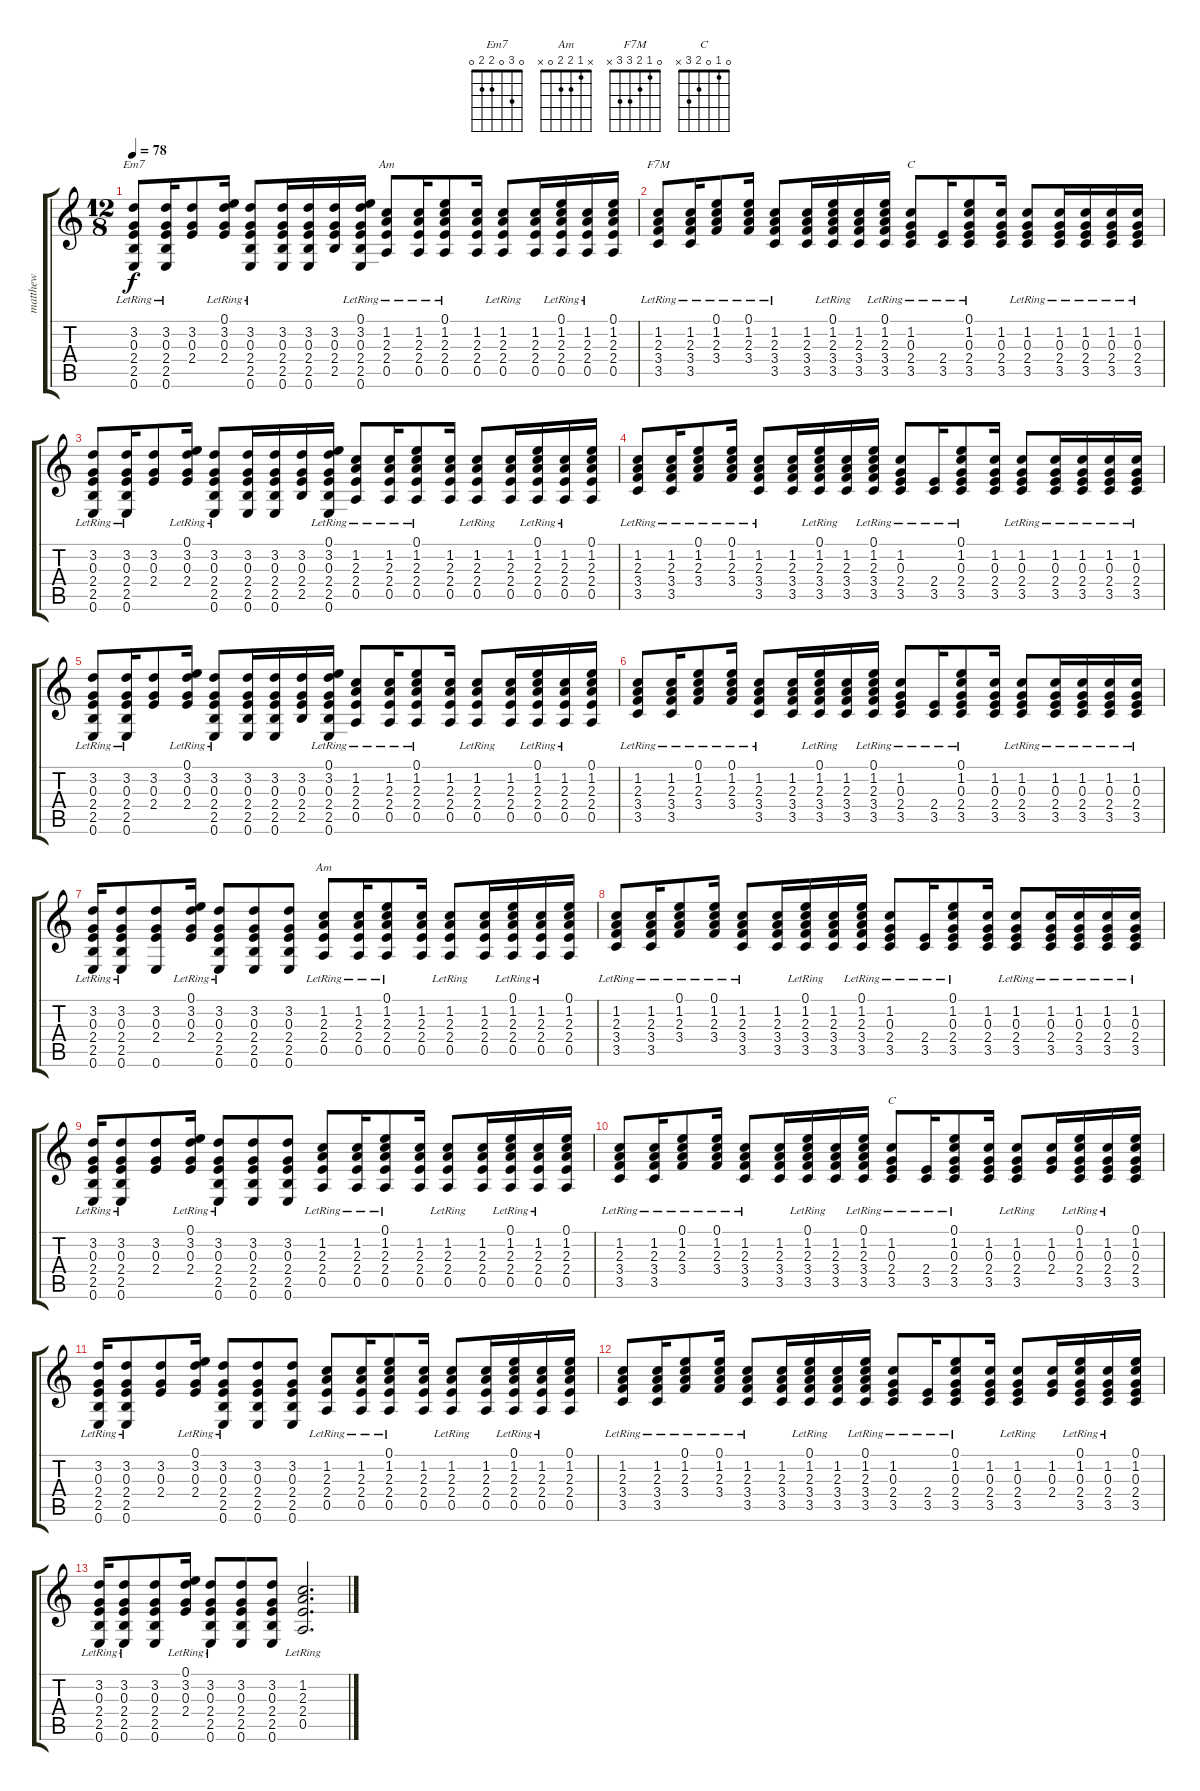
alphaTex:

\track ("matthew" "matthew") {mute instrument acousticguitarsteel}
\staff {score tabs}
\tuning (E4 B3 G3 D3 A2 E2) {hide}
\chord ("Em7" 0 3 0 2 2 0)
\chord ("Am" 0 1 2 2 0 x)
\chord ("F7M" 0 1 2 3 3 x)
\chord ("C" x 1 0 2 3 x)
\chord ("Am" x 1 2 2 0 x)
\chord ("C" 0 1 0 2 3 x)
\ts (12 8)
\tempo 78
\clef g2
\ks c
(3.2 0.3 2.4 2.5{lr} 0.6).8{ch "Em7" dy f} (3.2 0.3 2.4 2.5{lr} 0.6).16 (3.2 0.3 2.4).8 (0.1 3.2{lr} 0.3 2.4).16 (3.2{lr} 0.3 2.4 2.5{lr} 0.6).8 (3.2 0.3 2.4 2.5 0.6).16 (3.2 0.3 2.4 2.5 0.6).16 (3.2 0.3 2.4 2.5).16 (0.1{lr} 3.2 0.3 2.4 2.5 0.6).16 (1.2{lr} 2.3{lr} 2.4 0.5).8{ch "Am"} (1.2 2.3 2.4{lr} 0.5).16 (0.1{lr} 1.2 2.3 2.4 0.5).8 (1.2 2.3 2.4 0.5).16 (1.2 2.3 2.4 0.5{lr}).8 (1.2 2.3 2.4 0.5).16 (0.1{lr} 1.2 2.3 2.4 0.5).16 (1.2 2.3 2.4 0.5{lr}).16 (0.1 1.2 2.3 2.4 0.5).16 |
(1.2 2.3 3.4 3.5{lr}).8{ch "F7M"} (1.2 2.3 3.4 3.5{lr}).16 (0.1{lr} 1.2 2.3 3.4).8 (0.1 1.2{lr} 2.3 3.4).16 (1.2{lr} 2.3 3.4 3.5{lr}).8 (1.2 2.3 3.4 3.5).16 (0.1{lr} 1.2 2.3 3.4 3.5).16 (1.2 2.3 3.4 3.5).16 (0.1{lr} 1.2 2.3 3.4 3.5).16 (1.2{lr} 0.3{lr} 2.4 3.5).8{ch "C"} (2.4{lr} 3.5).16 (0.1{lr} 1.2 0.3 2.4 3.5).8 (1.2 0.3 2.4 3.5).16 (1.2 0.3 2.4 3.5{lr}).8 (1.2 0.3 2.4 3.5{lr}).16 (1.2 0.3 2.4 3.5{lr}).16 (1.2 0.3 2.4 3.5{lr}).16 (1.2 0.3 2.4 3.5{lr}).16 |
(3.2 0.3 2.4 2.5{lr} 0.6).8 (3.2 0.3 2.4 2.5{lr} 0.6).16 (3.2 0.3 2.4).8 (0.1 3.2{lr} 0.3 2.4).16 (3.2{lr} 0.3 2.4 2.5{lr} 0.6).8 (3.2 0.3 2.4 2.5 0.6).16 (3.2 0.3 2.4 2.5 0.6).16 (3.2 0.3 2.4 2.5).16 (0.1{lr} 3.2 0.3 2.4 2.5 0.6).16 (1.2{lr} 2.3{lr} 2.4 0.5).8 (1.2 2.3 2.4{lr} 0.5).16 (0.1{lr} 1.2 2.3 2.4 0.5).8 (1.2 2.3 2.4 0.5).16 (1.2 2.3 2.4 0.5{lr}).8 (1.2 2.3 2.4 0.5).16 (0.1{lr} 1.2 2.3 2.4 0.5).16 (1.2 2.3 2.4 0.5{lr}).16 (0.1 1.2 2.3 2.4 0.5).16 |
(1.2 2.3 3.4 3.5{lr}).8 (1.2 2.3 3.4 3.5{lr}).16 (0.1{lr} 1.2 2.3 3.4).8 (0.1 1.2{lr} 2.3 3.4).16 (1.2{lr} 2.3 3.4 3.5{lr}).8 (1.2 2.3 3.4 3.5).16 (0.1{lr} 1.2 2.3 3.4 3.5).16 (1.2 2.3 3.4 3.5).16 (0.1{lr} 1.2 2.3 3.4 3.5).16 (1.2{lr} 0.3{lr} 2.4 3.5).8 (2.4{lr} 3.5).16 (0.1{lr} 1.2 0.3 2.4 3.5).8 (1.2 0.3 2.4 3.5).16 (1.2 0.3 2.4 3.5{lr}).8 (1.2 0.3 2.4 3.5{lr}).16 (1.2 0.3 2.4 3.5{lr}).16 (1.2 0.3 2.4 3.5{lr}).16 (1.2 0.3 2.4 3.5{lr}).16 |
(3.2 0.3 2.4 2.5{lr} 0.6).8 (3.2 0.3 2.4 2.5{lr} 0.6).16 (3.2 0.3 2.4).8 (0.1 3.2{lr} 0.3 2.4).16 (3.2{lr} 0.3 2.4 2.5{lr} 0.6).8 (3.2 0.3 2.4 2.5 0.6).16 (3.2 0.3 2.4 2.5 0.6).16 (3.2 0.3 2.4 2.5).16 (0.1{lr} 3.2 0.3 2.4 2.5 0.6).16 (1.2{lr} 2.3{lr} 2.4 0.5).8 (1.2 2.3 2.4{lr} 0.5).16 (0.1{lr} 1.2 2.3 2.4 0.5).8 (1.2 2.3 2.4 0.5).16 (1.2 2.3 2.4 0.5{lr}).8 (1.2 2.3 2.4 0.5).16 (0.1{lr} 1.2 2.3 2.4 0.5).16 (1.2 2.3 2.4 0.5{lr}).16 (0.1 1.2 2.3 2.4 0.5).16 |
(1.2 2.3 3.4 3.5{lr}).8 (1.2 2.3 3.4 3.5{lr}).16 (0.1{lr} 1.2 2.3 3.4).8 (0.1 1.2{lr} 2.3 3.4).16 (1.2{lr} 2.3 3.4 3.5{lr}).8 (1.2 2.3 3.4 3.5).16 (0.1{lr} 1.2 2.3 3.4 3.5).16 (1.2 2.3 3.4 3.5).16 (0.1{lr} 1.2 2.3 3.4 3.5).16 (1.2{lr} 0.3{lr} 2.4 3.5).8 (2.4{lr} 3.5).16 (0.1{lr} 1.2 0.3 2.4 3.5).8 (1.2 0.3 2.4 3.5).16 (1.2 0.3 2.4 3.5{lr}).8 (1.2 0.3 2.4 3.5{lr}).16 (1.2 0.3 2.4 3.5{lr}).16 (1.2 0.3 2.4 3.5{lr}).16 (1.2 0.3 2.4 3.5{lr}).16 |
(3.2 0.3 2.4 2.5{lr} 0.6).16 (3.2 0.3 2.4 2.5{lr} 0.6).8 (3.2 0.3 2.4 0.6).8 (0.1 3.2{lr} 0.3 2.4).16 (3.2{lr} 0.3 2.4 2.5{lr} 0.6).8 (3.2 0.3 2.4 2.5 0.6).8 (3.2 0.3 2.4 2.5 0.6).8 (1.2{lr} 2.3{lr} 2.4 0.5).8{ch "Am"} (1.2 2.3 2.4{lr} 0.5).16 (0.1{lr} 1.2 2.3 2.4 0.5).8 (1.2 2.3 2.4 0.5).16 (1.2 2.3 2.4 0.5{lr}).8 (1.2 2.3 2.4 0.5).16 (0.1{lr} 1.2 2.3 2.4 0.5).16 (1.2 2.3 2.4 0.5{lr}).16 (0.1 1.2 2.3 2.4 0.5).16 |
(1.2 2.3 3.4 3.5{lr}).8 (1.2 2.3 3.4 3.5{lr}).16 (0.1{lr} 1.2 2.3 3.4).8 (0.1 1.2{lr} 2.3 3.4).16 (1.2{lr} 2.3 3.4 3.5{lr}).8 (1.2 2.3 3.4 3.5).16 (0.1{lr} 1.2 2.3 3.4 3.5).16 (1.2 2.3 3.4 3.5).16 (0.1{lr} 1.2 2.3 3.4 3.5).16 (1.2{lr} 0.3{lr} 2.4 3.5).8 (2.4{lr} 3.5).16 (0.1{lr} 1.2 0.3 2.4 3.5).8 (1.2 0.3 2.4 3.5).16 (1.2 0.3 2.4 3.5{lr}).8 (1.2 0.3 2.4 3.5{lr}).16 (1.2 0.3 2.4 3.5{lr}).16 (1.2 0.3 2.4 3.5{lr}).16 (1.2 0.3 2.4 3.5{lr}).16 |
(3.2 0.3 2.4 2.5{lr} 0.6).16 (3.2 0.3 2.4 2.5{lr} 0.6).8 (3.2 0.3 2.4).8 (0.1 3.2{lr} 0.3 2.4).16 (3.2{lr} 0.3 2.4 2.5{lr} 0.6).8 (3.2 0.3 2.4 2.5 0.6).8 (3.2 0.3 2.4 2.5 0.6).8 (1.2{lr} 2.3{lr} 2.4 0.5).8 (1.2 2.3 2.4{lr} 0.5).16 (0.1{lr} 1.2 2.3 2.4 0.5).8 (1.2 2.3 2.4 0.5).16 (1.2 2.3 2.4 0.5{lr}).8 (1.2 2.3 2.4 0.5).16 (0.1{lr} 1.2 2.3 2.4 0.5).16 (1.2 2.3 2.4 0.5{lr}).16 (0.1 1.2 2.3 2.4 0.5).16 |
(1.2 2.3 3.4 3.5{lr}).8 (1.2 2.3 3.4 3.5{lr}).16 (0.1{lr} 1.2 2.3 3.4).8 (0.1 1.2{lr} 2.3 3.4).16 (1.2{lr} 2.3 3.4 3.5{lr}).8 (1.2 2.3 3.4 3.5).16 (0.1{lr} 1.2 2.3 3.4 3.5).16 (1.2 2.3 3.4 3.5).16 (0.1{lr} 1.2 2.3 3.4 3.5).16 (1.2{lr} 0.3{lr} 2.4 3.5).8{ch "C"} (2.4{lr} 3.5).16 (0.1{lr} 1.2 0.3 2.4 3.5).8 (1.2 0.3 2.4 3.5).16 (1.2 0.3 2.4 3.5{lr}).8 (1.2 0.3 2.4).16 (0.1{lr} 1.2 0.3 2.4 3.5).16 (1.2 0.3 2.4 3.5{lr}).16 (0.1 1.2 0.3 2.4 3.5).16 |
(3.2 0.3 2.4 2.5{lr} 0.6).16 (3.2 0.3 2.4 2.5{lr} 0.6).8 (3.2 0.3 2.4).8 (0.1 3.2{lr} 0.3 2.4).16 (3.2{lr} 0.3 2.4 2.5{lr} 0.6).8 (3.2 0.3 2.4 2.5 0.6).8 (3.2 0.3 2.4 2.5 0.6).8 (1.2{lr} 2.3{lr} 2.4 0.5).8 (1.2 2.3 2.4{lr} 0.5).16 (0.1{lr} 1.2 2.3 2.4 0.5).8 (1.2 2.3 2.4 0.5).16 (1.2 2.3 2.4 0.5{lr}).8 (1.2 2.3 2.4 0.5).16 (0.1{lr} 1.2 2.3 2.4 0.5).16 (1.2 2.3 2.4 0.5{lr}).16 (0.1 1.2 2.3 2.4 0.5).16 |
(1.2 2.3 3.4 3.5{lr}).8 (1.2 2.3 3.4 3.5{lr}).16 (0.1{lr} 1.2 2.3 3.4).8 (0.1 1.2{lr} 2.3 3.4).16 (1.2{lr} 2.3 3.4 3.5{lr}).8 (1.2 2.3 3.4 3.5).16 (0.1{lr} 1.2 2.3 3.4 3.5).16 (1.2 2.3 3.4 3.5).16 (0.1{lr} 1.2 2.3 3.4 3.5).16 (1.2{lr} 0.3{lr} 2.4 3.5).8 (2.4{lr} 3.5).16 (0.1{lr} 1.2 0.3 2.4 3.5).8 (1.2 0.3 2.4 3.5).16 (1.2 0.3 2.4 3.5{lr}).8 (1.2 0.3 2.4).16 (0.1{lr} 1.2 0.3 2.4 3.5).16 (1.2 0.3 2.4 3.5{lr}).16 (0.1 1.2 0.3 2.4 3.5).16 |
(3.2 0.3 2.4 2.5{lr} 0.6).16 (3.2 0.3 2.4 2.5{lr} 0.6).8 (3.2 0.3 2.4 2.5 0.6).8 (0.1 3.2{lr} 0.3 2.4).16 (3.2{lr} 0.3 2.4 2.5{lr} 0.6).8 (3.2 0.3 2.4 2.5 0.6).8 (3.2 0.3 2.4 2.5 0.6).8 (1.2{lr} 2.3{lr} 2.4 0.5).2{d}
